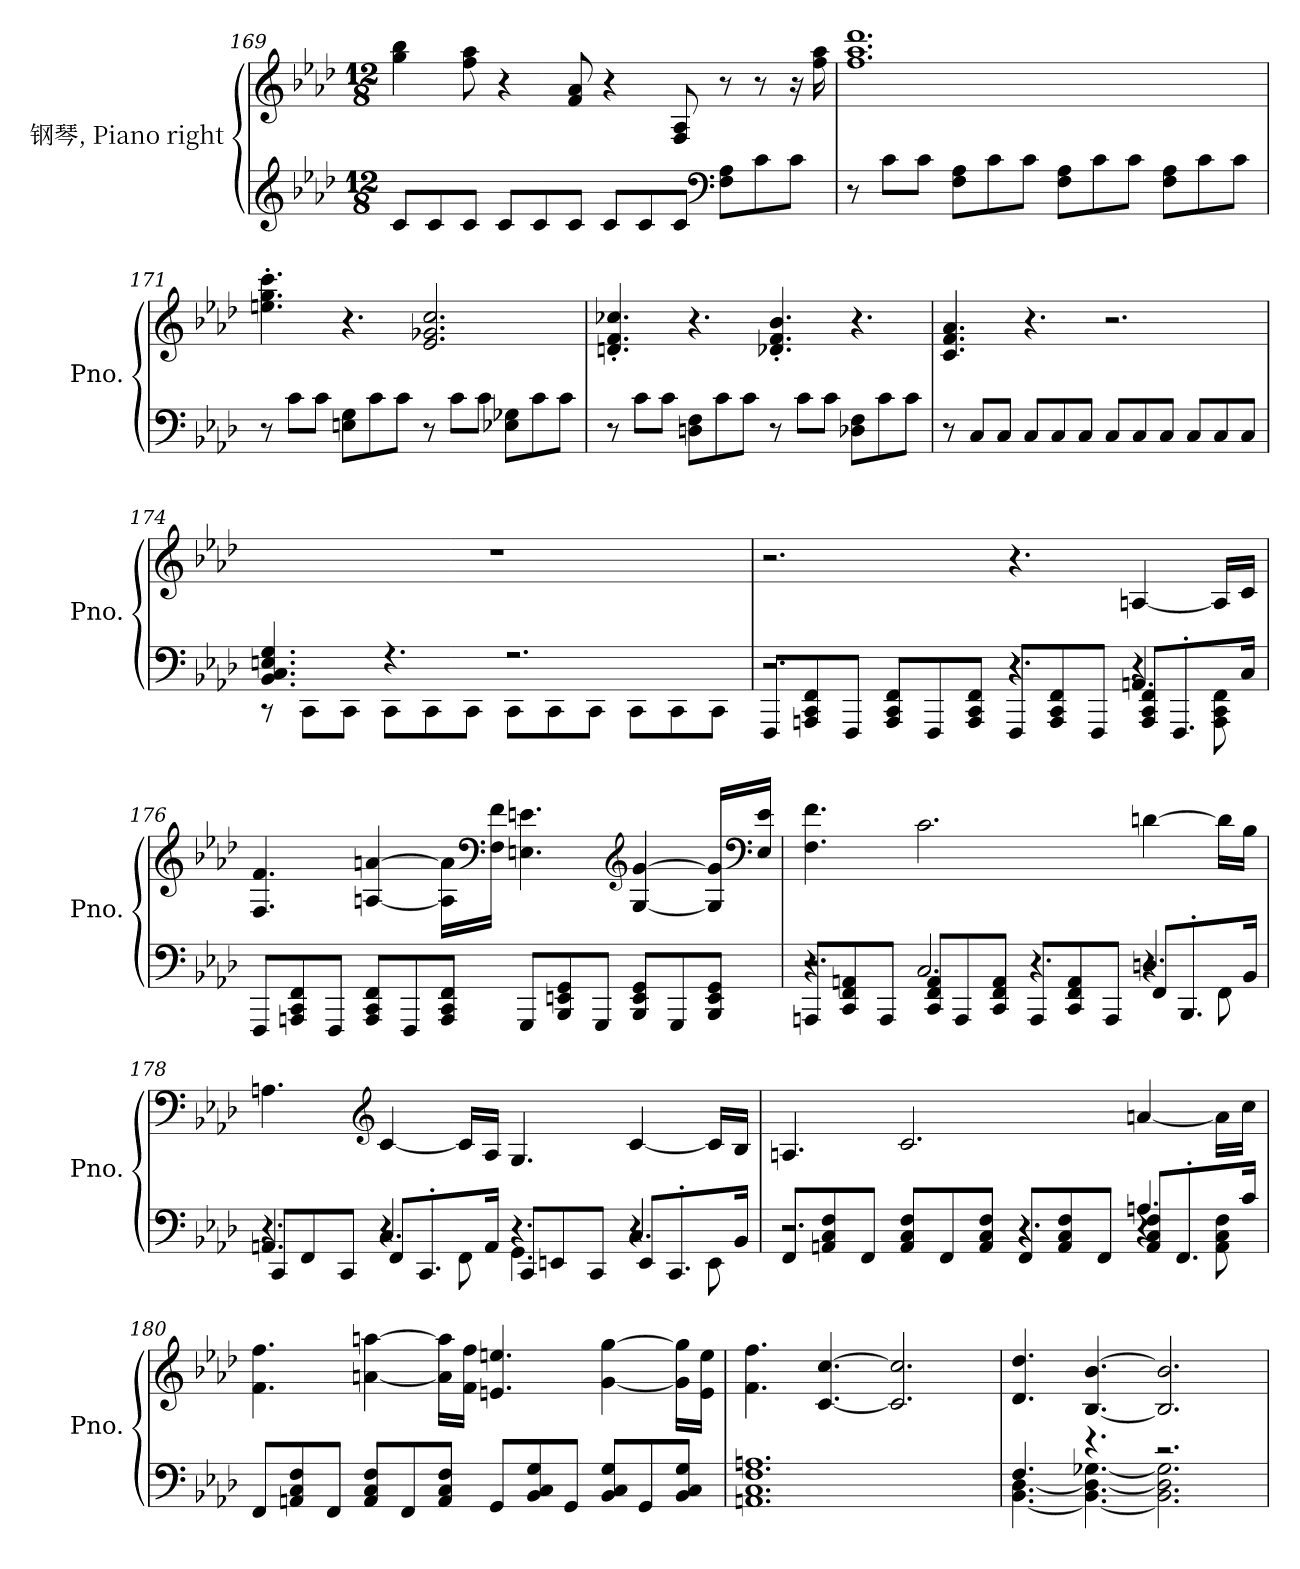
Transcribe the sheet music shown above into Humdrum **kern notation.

**kern	**kern
*part1	*part1
*staff2	*staff1
*I"钢琴, Piano right	*
*I'Pno.	*
!!LO:LB:g=z
*clefG2	*clefG2
*k[b-e-a-d-]	*k[b-e-a-d-]
*M12/8	*M12/8
*MM183	*MM183
=169	=169
8c/L	4gg\ 4bb-\
8c/	.
*	*MM186
8c/J	8ff\ 8aa-\
8c/L	4r
8c/	.
*	*MM183
8c/J	8f/ 8a-/
8c/L	4r
8c/	.
8c/J	8F/ 8A-/
*clefF4	*
8F\ 8A-\L	8r
*	*MM183
8c\	8r
8c\J	16r
*	*MM147
.	16ff\ 16aa-\
=170	=170
*	*MM183
8r	1.ff 1.aa- 1.ddd-
8c\L	.
8c\J	.
8F\ 8A-\L	.
8c\	.
8c\J	.
8F\ 8A-\L	.
8c\	.
8c\J	.
8F\ 8A-\L	.
8c\	.
8c\J	.
!!LO:LB:g=z
=171	=171
8r	4.een\' 4.gg\' 4.ccc\'
8c\L	.
8c\J	.
*	*MM183
8En\ 8G\L	4.r
8c\	.
8c\J	.
8r	2.e-/ 2.g-X/ 2.cc/
8c\L	.
8c\J	.
8E-X\ 8G-X\L	.
8c\	.
8c\J	.
=172	=172
*	*MM180
8r	4.dn/' 4.f/' 4.cc-X/'
8c\L	.
8c\J	.
*	*MM180
8Dn\ 8F\L	4.r
8c\	.
8c\J	.
*	*MM179
8r	4.d-X/' 4.f/' 4.b-/'
8c\L	.
8c\J	.
8D-X\ 8F\L	4.r
8c\	.
8c\J	.
=173	=173
*	*MM179
8r	4.c/ 4.f/ 4.a-/
8C/L	.
8C/J	.
8C/L	4.r
8C/	.
8C/J	.
8C/L	2.r
8C/	.
8C/J	.
8C/L	.
8C/	.
8C/J	.
!!LO:LB:g=z
=174	=174
*	*MM166
*^	*
4.BB-/ 4.C/ 4.En/ 4.G/	8r	1.r
.	8CC\L	.
.	8CC\J	.
4.r	8CC\L	.
.	8CC\	.
.	8CC\J	.
2.r	8CC\L	.
.	8CC\	.
.	8CC\J	.
.	8CC\L	.
.	8CC\	.
.	8CC\J	.
*v	*v	*
=175	=175
*	*MM157
*^	*
*	*^	*
2.r	2.r	8FFF/L	2.r
.	.	8AAAn/ 8CC/ 8FF/	.
.	.	8FFF/J	.
.	.	8AAA/ 8CC/ 8FF/L	.
.	.	8FFF/	.
.	.	8AAA/ 8CC/ 8FF/J	.
4.r	4.r	8FFF/L	4.r
.	.	8AAA/ 8CC/ 8FF/	.
.	.	8FFF/J	.
4.AAn/	4r	8AAA/ 8CC/ 8FF/L	[4An/
.	.	8.FFF'/	.
.	8AAA\ 8CC\ 8FF\	.	16A/LL]
*	*	*	*MM124
.	.	16C/Jk	16c/JJ
*v	*v	*v	*
!!LO:LB:g=z
=176	=176
*	*MM177
8FFF/L	4.F/ 4.f/
8AAAn/ 8CC/ 8FF/	.
8FFF/J	.
*	*MM167
8AAA/ 8CC/ 8FF/L	[4An/ [4an/
8FFF/	.
8AAA/ 8CC/ 8FF/J	16A\] 16a\]LL
*	*clefF4
*	*MM143
.	16F\ 16f\JJ
8GGG/L	4.En\ 4.en\
8BBB-/ 8EEn/ 8GG/	.
8GGG/J	.
*	*clefG2
*	*MM168
8BBB-/ 8EE/ 8GG/L	[4G/ [4g/
8GGG/	.
8BBB-/ 8EE/ 8GG/J	16G/] 16g/]LL
*	*clefF4
*	*MM133
.	16E/ 16e/JJ
=177	=177
*	*MM175
*^	*
*	*^	*
4.r	2.r	8AAAn/L	4.F\ 4.f\
.	.	8CC/ 8FF/ 8AAn/	.
.	.	8AAA/J	.
*	*	*	*MM170
2.C/	.	8CC/ 8FF/ 8AA/L	2.c\
.	.	8AAA/	.
.	.	8CC/ 8FF/ 8AA/J	.
.	4.r	8AAA/L	.
.	.	8CC/ 8FF/ 8AA/	.
.	.	8AAA/J	.
4.Dn/	4r	8FF/L	[4dn\
.	.	8.BBB-'/	.
.	8FF\	.	16d\LL]
*	*	*	*MM133
.	.	16BB-/Jk	16B-\JJ
!!LO:LB:g=z
=178	=178	=178	=178
*	*	*	*MM175
4.AAn/	4.r	8CC/L	4.An\
.	.	8FF/	.
.	.	8CC/J	.
*	*	*	*clefG2
*	*	*	*MM166
4.C/	4r	8FF/L	[4c/
.	.	8.CC'/	.
.	8FF\	.	16c/LL]
*	*	*	*MM143
.	.	16AA/Jk	16A/JJ
4.r	4.GG\	8CC/L	4.G/
.	.	8EEn/	.
.	.	8CC/J	.
*	*	*	*MM168
4.C/	4r	8EE/L	[4c/
.	.	8.CC'/	.
.	8EE\	.	16c/LL]
*	*	*	*MM127
.	.	16BB-/Jk	16B-/JJ
=179	=179	=179	=179
*	*	*	*MM163
2.r	2.r	8FF/L	4.An/
.	.	8AAn/ 8C/ 8F/	.
.	.	8FF/J	.
*	*	*	*MM167
.	.	8AA/ 8C/ 8F/L	2.c/
.	.	8FF/	.
.	.	8AA/ 8C/ 8F/J	.
4.r	4.r	8FF/L	.
.	.	8AA/ 8C/ 8F/	.
.	.	8FF/J	.
4.An/	4r	8AA/ 8C/ 8F/L	[4an/
.	.	8.FF'/	.
.	8AA\ 8C\ 8F\	.	16a\LL]
*	*	*	*MM123
.	.	16c/Jk	16cc\JJ
*v	*v	*v	*
!!LO:PB:g=z
=180	=180
*	*MM169
8FF/L	4.f\ 4.ff\
8AAn/ 8C/ 8F/	.
8FF/J	.
*	*MM168
8AA/ 8C/ 8F/L	[4an\ [4aan\
8FF/	.
8AA/ 8C/ 8F/J	16a\] 16aa\]LL
*	*MM143
.	16f\ 16ff\JJ
8GG/L	4.en/ 4.een/
8BB-/ 8C/ 8G/	.
8GG/J	.
*	*MM164
8BB-/ 8C/ 8G/L	[4g\ [4gg\
8GG/	.
8BB-/ 8C/ 8G/J	16g\] 16gg\]LL
*	*MM111
.	16e\ 16ee\JJ
=181	=181
*	*MM167
1.AAn 1.C 1.F 1.An	4.f\ 4.ff\
*	*MM173
.	[4.c/ [4.cc/
.	2.c/] 2.cc/]
=182	=182
*	*MM165
*^	*
4.F/	[4.BB-\ [4.D-\	4.d-/ 4.dd-/
*	*	*MM183
4.r	4.BB-\_ 4.D-\_ [4.G-X\	[4.B-/ [4.b-/
2.r	2.BB-\] 2.D-\] 2.G-\]	2.B-/] 2.b-/]
*v	*v	*
=	=
*-	*-
